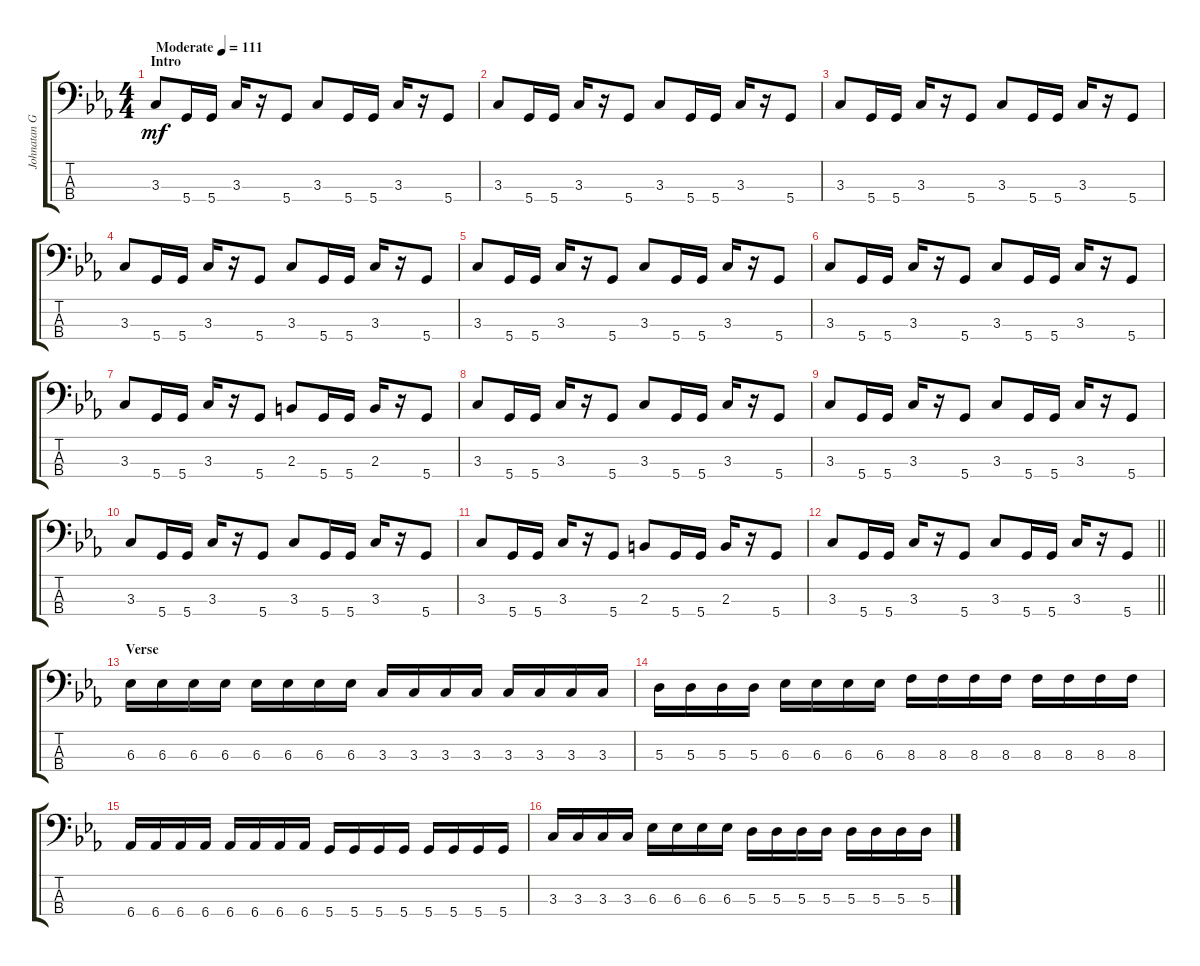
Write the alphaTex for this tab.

\track ("Johnatan Gallant (Bass)" "Johnatan G") {instrument electricbassfinger}
\staff {score tabs}
\tuning (G2 D2 A1 D1) {hide}
\ts (4 4)
\section ("" "Intro")
\tempo (111 "Moderate")
\clef f4
\ks cminor
3.3.8{dy mf instrument electricbassfinger} 5.4.16 5.4.16 3.3.16 r.16 5.4.8 3.3.8 5.4.16 5.4.16 3.3.16 r.16 5.4.8 |
3.3.8 5.4.16 5.4.16 3.3.16 r.16 5.4.8 3.3.8 5.4.16 5.4.16 3.3.16 r.16 5.4.8 |
3.3.8 5.4.16 5.4.16 3.3.16 r.16 5.4.8 3.3.8 5.4.16 5.4.16 3.3.16 r.16 5.4.8 |
3.3.8 5.4.16 5.4.16 3.3.16 r.16 5.4.8 3.3.8 5.4.16 5.4.16 3.3.16 r.16 5.4.8 |
3.3.8 5.4.16 5.4.16 3.3.16 r.16 5.4.8 3.3.8 5.4.16 5.4.16 3.3.16 r.16 5.4.8 |
3.3.8 5.4.16 5.4.16 3.3.16 r.16 5.4.8 3.3.8 5.4.16 5.4.16 3.3.16 r.16 5.4.8 |
3.3.8 5.4.16 5.4.16 3.3.16 r.16 5.4.8 2.3.8 5.4.16 5.4.16 2.3.16 r.16 5.4.8 |
3.3.8 5.4.16 5.4.16 3.3.16 r.16 5.4.8 3.3.8 5.4.16 5.4.16 3.3.16 r.16 5.4.8 |
3.3.8 5.4.16 5.4.16 3.3.16 r.16 5.4.8 3.3.8 5.4.16 5.4.16 3.3.16 r.16 5.4.8 |
3.3.8 5.4.16 5.4.16 3.3.16 r.16 5.4.8 3.3.8 5.4.16 5.4.16 3.3.16 r.16 5.4.8 |
3.3.8 5.4.16 5.4.16 3.3.16 r.16 5.4.8 2.3.8 5.4.16 5.4.16 2.3.16 r.16 5.4.8 |
\barLineRight lightlight
3.3.8 5.4.16 5.4.16 3.3.16 r.16 5.4.8 3.3.8 5.4.16 5.4.16 3.3.16 r.16 5.4.8 |
\section ("" "Verse")
6.3.16 6.3.16 6.3.16 6.3.16 6.3.16 6.3.16 6.3.16 6.3.16 3.3.16 3.3.16 3.3.16 3.3.16 3.3.16 3.3.16 3.3.16 3.3.16 |
5.3.16 5.3.16 5.3.16 5.3.16 6.3.16 6.3.16 6.3.16 6.3.16 8.3.16 8.3.16 8.3.16 8.3.16 8.3.16 8.3.16 8.3.16 8.3.16 |
6.4.16 6.4.16 6.4.16 6.4.16 6.4.16 6.4.16 6.4.16 6.4.16 5.4.16 5.4.16 5.4.16 5.4.16 5.4.16 5.4.16 5.4.16 5.4.16 |
3.3.16 3.3.16 3.3.16 3.3.16 6.3.16 6.3.16 6.3.16 6.3.16 5.3.16 5.3.16 5.3.16 5.3.16 5.3.16 5.3.16 5.3.16 5.3.16
